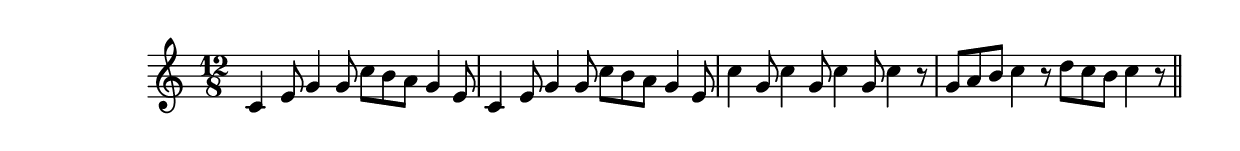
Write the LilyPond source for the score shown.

\version "2.19.49"
%{\header {
  title = "Pat-a-Cake"
  composer = "Froebel"
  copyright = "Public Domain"
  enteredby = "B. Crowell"
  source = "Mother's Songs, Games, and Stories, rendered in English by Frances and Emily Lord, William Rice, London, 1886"
}%}
\score{{\key c \major
\time 12/8
%{\tempo 4=100
%}\relative c' {
  c4 e8 g4 g8 c8 b a g4 e8 | c4 e8 g4 g8  c8 b a g4 e8 |
  c'4 g8 c4 g8 c4 g8 c4 r8 | g8 a b c4 r8 d8 c b c4 r8 
  \bar "||"
}
}}